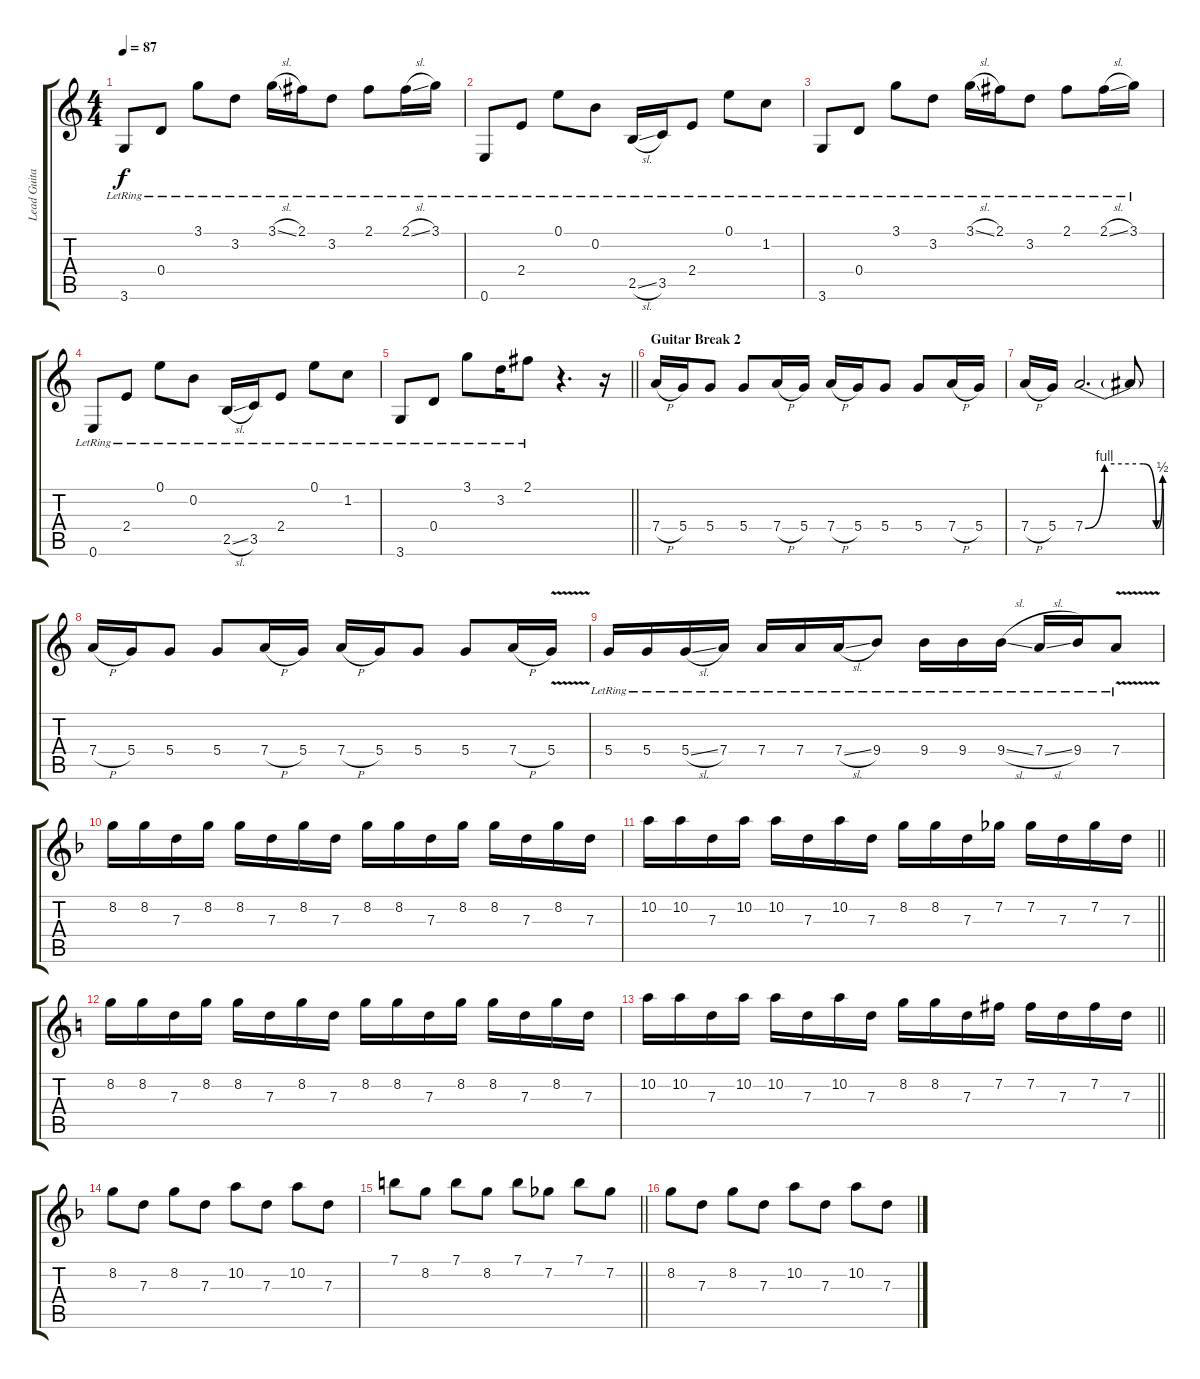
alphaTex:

\track ("Lead Guitar" "Lead Guita") {instrument distortionguitar}
\staff {score tabs}
\tuning (E4 B3 G3 D3 A2 E2) {hide}
\ts (4 4)
\tempo 87
\clef g2
\ks c
3.6{lr}.8{dy f} 0.4{lr}.8 3.1{lr}.8 3.2{lr}.8 3.1{sl lr}.16 2.1{lr}.16 3.2{lr}.8 2.1{lr}.8 2.1{sl lr}.16 3.1{lr}.16 |
0.6{lr}.8 2.4{lr}.8 0.1{lr}.8 0.2{lr}.8 2.5{sl lr}.16 3.5{lr}.16 2.4{lr}.8 0.1{lr}.8 1.2{lr}.8 |
3.6{lr}.8 0.4{lr}.8 3.1{lr}.8 3.2{lr}.8 3.1{sl lr}.16 2.1{lr}.16 3.2{lr}.8 2.1{lr}.8 2.1{sl lr}.16 3.1{lr}.16 |
0.6{lr}.8 2.4{lr}.8 0.1{lr}.8 0.2{lr}.8 2.5{sl lr}.16 3.5{lr}.16 2.4{lr}.8 0.1{lr}.8 1.2{lr}.8 |
\barLineRight lightlight
3.6{lr}.8 0.4{lr}.8 3.1{lr}.8 3.2{lr}.16 2.1{lr}.8 r.4{d} r.16 |
\section ("" "Guitar Break 2")
7.4{h}.16{instrument distortionguitar} 5.4.16 5.4.8 5.4.8 7.4{h}.16 5.4.16 7.4{h}.16 5.4.16 5.4.8 5.4.8 7.4{h}.16 5.4.16 |
7.4{h}.16 5.4.16 7.4{be (custom 0 0 15 4 45 4 55 0 60 2)}.2{d} 7.4{t}.8 |
7.4{h}.16 5.4.16 5.4.8 5.4.8 7.4{h}.16 5.4.16 7.4{h}.16 5.4.16 5.4.8 5.4.8 7.4{h}.16 5.4{v}.16 |
5.4{lr}.16 5.4{lr}.16 5.4{sl lr}.16 7.4{lr}.16 7.4{lr}.16 7.4{lr}.16 7.4{sl lr}.16 9.4{lr}.8 9.4{lr}.16 9.4{lr}.16 9.4{sl lr}.16 7.4{sl lr}.16 9.4{lr}.16 7.4{v lr}.8 |
\ks f
8.2.16{volume 16} 8.2.16 7.3.16 8.2.16 8.2.16 7.3.16 8.2.16 7.3.16 8.2.16 8.2.16 7.3.16 8.2.16 8.2.16 7.3.16 8.2.16 7.3.16 |
\barLineRight lightlight
10.2.16 10.2.16 7.3.16 10.2.16 10.2.16 7.3.16 10.2.16 7.3.16 8.2.16 8.2.16 7.3.16 7.2.16 7.2.16 7.3.16 7.2.16 7.3.16 |
\ks c
8.2.16 8.2.16 7.3.16 8.2.16 8.2.16 7.3.16 8.2.16 7.3.16 8.2.16 8.2.16 7.3.16 8.2.16 8.2.16 7.3.16 8.2.16 7.3.16 |
\barLineRight lightlight
10.2.16 10.2.16 7.3.16 10.2.16 10.2.16 7.3.16 10.2.16 7.3.16 8.2.16 8.2.16 7.3.16 7.2.16 7.2.16 7.3.16 7.2.16 7.3.16 |
\ks f
8.2.8 7.3.8 8.2.8 7.3.8 10.2.8 7.3.8 10.2.8 7.3.8 |
\barLineRight lightlight
7.1.8 8.2.8 7.1.8 8.2.8 7.1.8 7.2.8 7.1.8 7.2.8 |
8.2.8 7.3.8 8.2.8 7.3.8 10.2.8 7.3.8 10.2.8 7.3.8
